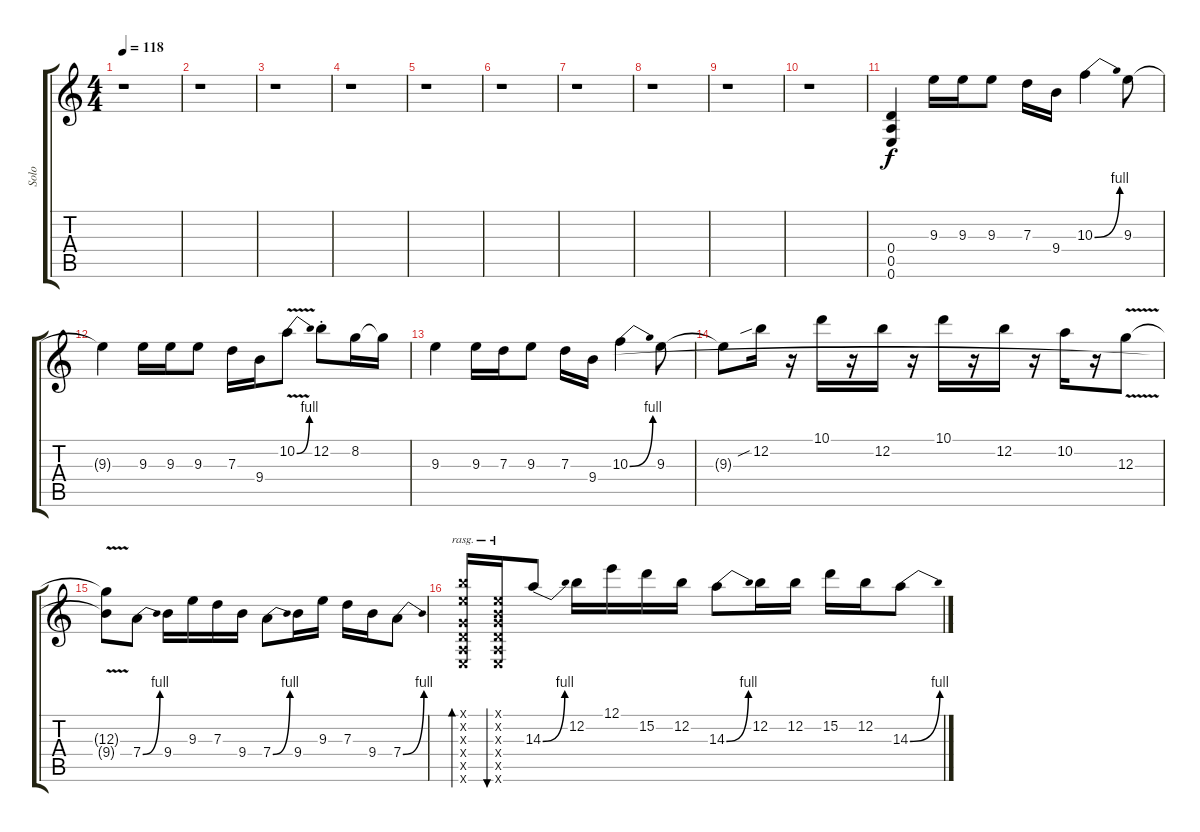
\track ("Solo" "Solo") {instrument overdrivenguitar}
\staff {score tabs}
\tuning (E4 B3 G3 D3 A2 E2) {hide}
\ts (4 4)
\tempo 118
\clef g2
\ks c
r.1{dy f} |
r.1 |
r.1 |
r.1 |
r.1 |
r.1 |
r.1 |
r.1 |
r.1 |
r.1 |
(0.4 0.5 0.6).4 9.3.16{volume 13} 9.3.16 9.3.8 7.3.16 9.4.16 10.3{be (bend 0 0 60 4)}.4 9.3.8 |
9.3{t}.4 9.3.16{volume 12} 9.3.16 9.3.8 7.3.16 9.4.16 10.2{be (bend 0 0 60 4) v}.8 12.2{st}.8 8.2.16 8.2{t}.16 |
9.3.4 9.3.16{volume 12} 7.3.16 9.3.8 7.3.16 9.4.16 10.3{be (bend 0 0 60 4)}.4 9.3.8 |
9.3{t}.8 12.2{sib}.16 r.16 10.1.16 r.16 12.2.16 r.16 10.1.16 r.16 12.2.16 r.16 10.2.16 r.16 12.3{v}.8 |
(12.3{t} 9.4{t}).8 7.4{be (bend 0 0 60 4)}.8 9.4.16 9.3.16 7.3.16 9.4.16 7.4{be (bend 0 0 60 4)}.8 9.4.16 9.3.16 7.3.16 9.4.16 7.4{be (bend 0 0 60 4)}.8 |
(0.1{x} 12.2{x} 0.3{x} 0.4{x} 0.5{x} 0.6{x}).16{bd 30 rasg ii} (0.1{x} 0.2{x} 0.3{x} 0.4{x} 0.5{x} 0.6{x}).16{bu 30 rasg ii} 14.3{be (bend 0 0 60 4)}.8 12.2.16 12.1.16 15.2.16 12.2.16 14.3{be (bend 0 0 60 4)}.8 12.2.16 12.2.16 15.2.16 12.2.16 14.3{be (bend 0 0 60 4)}.8
